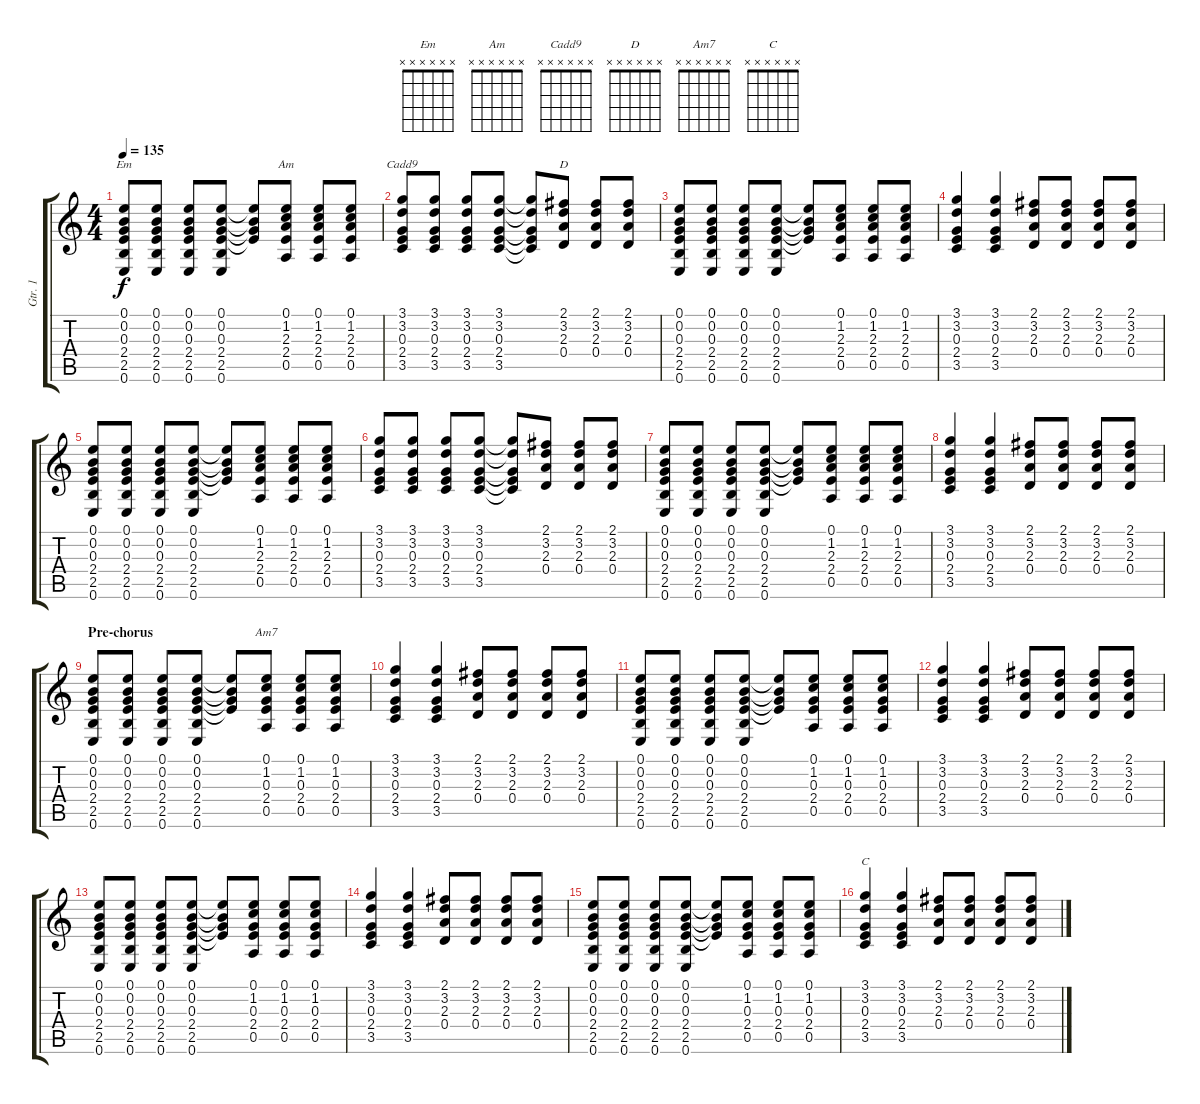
\track ("Gtr. 1" "Gtr. 1") {instrument acousticguitarsteel}
\staff {score tabs}
\tuning (E4 B3 G3 D3 A2 E2) {hide}
\chord ("Em" x x x x x x)
\chord ("Am" x x x x x x)
\chord ("Cadd9" x x x x x x)
\chord ("D" x x x x x x)
\chord ("Am7" x x x x x x)
\chord ("C" x x x x x x)
\ts (4 4)
\tempo 135
\clef g2
\ks c
(0.1 0.2 0.3 2.4 2.5 0.6).8{ch "Em" dy f} (0.1 0.2 0.3 2.4 2.5 0.6).8 (0.1 0.2 0.3 2.4 2.5 0.6).8 (0.1 0.2 0.3 2.4 2.5 0.6).8 (0.1{t} 0.2{t} 0.3{t} 2.4{t}).8 (0.1 1.2 2.3 2.4 0.5).8{ch "Am"} (0.1 1.2 2.3 2.4 0.5).8 (0.1 1.2 2.3 2.4 0.5).8 |
(3.1 3.2 0.3 2.4 3.5).8{ch "Cadd9"} (3.1 3.2 0.3 2.4 3.5).8 (3.1 3.2 0.3 2.4 3.5).8 (3.1 3.2 0.3 2.4 3.5).8 (3.1{t} 3.2{t} 0.3{t} 2.4{t} 3.5{t}).8 (2.1 3.2 2.3 0.4).8{ch "D"} (2.1 3.2 2.3 0.4).8 (2.1 3.2 2.3 0.4).8 |
(0.1 0.2 0.3 2.4 2.5 0.6).8 (0.1 0.2 0.3 2.4 2.5 0.6).8 (0.1 0.2 0.3 2.4 2.5 0.6).8 (0.1 0.2 0.3 2.4 2.5 0.6).8 (0.1{t} 0.2{t} 0.3{t} 2.4{t}).8 (0.1 1.2 2.3 2.4 0.5).8 (0.1 1.2 2.3 2.4 0.5).8 (0.1 1.2 2.3 2.4 0.5).8 |
(3.1 3.2 0.3 2.4 3.5).4 (3.1 3.2 0.3 2.4 3.5).4 (2.1 3.2 2.3 0.4).8 (2.1 3.2 2.3 0.4).8 (2.1 3.2 2.3 0.4).8 (2.1 3.2 2.3 0.4).8 |
(0.1 0.2 0.3 2.4 2.5 0.6).8 (0.1 0.2 0.3 2.4 2.5 0.6).8 (0.1 0.2 0.3 2.4 2.5 0.6).8 (0.1 0.2 0.3 2.4 2.5 0.6).8 (0.1{t} 0.2{t} 0.3{t} 2.4{t}).8 (0.1 1.2 2.3 2.4 0.5).8 (0.1 1.2 2.3 2.4 0.5).8 (0.1 1.2 2.3 2.4 0.5).8 |
(3.1 3.2 0.3 2.4 3.5).8 (3.1 3.2 0.3 2.4 3.5).8 (3.1 3.2 0.3 2.4 3.5).8 (3.1 3.2 0.3 2.4 3.5).8 (3.1{t} 3.2{t} 0.3{t} 2.4{t} 3.5{t}).8 (2.1 3.2 2.3 0.4).8 (2.1 3.2 2.3 0.4).8 (2.1 3.2 2.3 0.4).8 |
(0.1 0.2 0.3 2.4 2.5 0.6).8 (0.1 0.2 0.3 2.4 2.5 0.6).8 (0.1 0.2 0.3 2.4 2.5 0.6).8 (0.1 0.2 0.3 2.4 2.5 0.6).8 (0.1{t} 0.2{t} 0.3{t} 2.4{t}).8 (0.1 1.2 2.3 2.4 0.5).8 (0.1 1.2 2.3 2.4 0.5).8 (0.1 1.2 2.3 2.4 0.5).8 |
(3.1 3.2 0.3 2.4 3.5).4 (3.1 3.2 0.3 2.4 3.5).4 (2.1 3.2 2.3 0.4).8 (2.1 3.2 2.3 0.4).8 (2.1 3.2 2.3 0.4).8 (2.1 3.2 2.3 0.4).8 |
\section ("" "Pre-chorus")
(0.1 0.2 0.3 2.4 2.5 0.6).8 (0.1 0.2 0.3 2.4 2.5 0.6).8 (0.1 0.2 0.3 2.4 2.5 0.6).8 (0.1 0.2 0.3 2.4 2.5 0.6).8 (0.1{t} 0.2{t} 0.3{t} 2.4{t}).8 (0.1 1.2 0.3 2.4 0.5).8{ch "Am7"} (0.1 1.2 0.3 2.4 0.5).8 (0.1 1.2 0.3 2.4 0.5).8 |
(3.1 3.2 0.3 2.4 3.5).4 (3.1 3.2 0.3 2.4 3.5).4 (2.1 3.2 2.3 0.4).8 (2.1 3.2 2.3 0.4).8 (2.1 3.2 2.3 0.4).8 (2.1 3.2 2.3 0.4).8 |
(0.1 0.2 0.3 2.4 2.5 0.6).8 (0.1 0.2 0.3 2.4 2.5 0.6).8 (0.1 0.2 0.3 2.4 2.5 0.6).8 (0.1 0.2 0.3 2.4 2.5 0.6).8 (0.1{t} 0.2{t} 0.3{t} 2.4{t}).8 (0.1 1.2 0.3 2.4 0.5).8 (0.1 1.2 0.3 2.4 0.5).8 (0.1 1.2 0.3 2.4 0.5).8 |
(3.1 3.2 0.3 2.4 3.5).4 (3.1 3.2 0.3 2.4 3.5).4 (2.1 3.2 2.3 0.4).8 (2.1 3.2 2.3 0.4).8 (2.1 3.2 2.3 0.4).8 (2.1 3.2 2.3 0.4).8 |
(0.1 0.2 0.3 2.4 2.5 0.6).8 (0.1 0.2 0.3 2.4 2.5 0.6).8 (0.1 0.2 0.3 2.4 2.5 0.6).8 (0.1 0.2 0.3 2.4 2.5 0.6).8 (0.1{t} 0.2{t} 0.3{t} 2.4{t}).8 (0.1 1.2 0.3 2.4 0.5).8 (0.1 1.2 0.3 2.4 0.5).8 (0.1 1.2 0.3 2.4 0.5).8 |
(3.1 3.2 0.3 2.4 3.5).4 (3.1 3.2 0.3 2.4 3.5).4 (2.1 3.2 2.3 0.4).8 (2.1 3.2 2.3 0.4).8 (2.1 3.2 2.3 0.4).8 (2.1 3.2 2.3 0.4).8 |
(0.1 0.2 0.3 2.4 2.5 0.6).8 (0.1 0.2 0.3 2.4 2.5 0.6).8 (0.1 0.2 0.3 2.4 2.5 0.6).8 (0.1 0.2 0.3 2.4 2.5 0.6).8 (0.1{t} 0.2{t} 0.3{t} 2.4{t}).8 (0.1 1.2 0.3 2.4 0.5).8 (0.1 1.2 0.3 2.4 0.5).8 (0.1 1.2 0.3 2.4 0.5).8 |
(3.1 3.2 0.3 2.4 3.5).4{ch "C"} (3.1 3.2 0.3 2.4 3.5).4 (2.1 3.2 2.3 0.4).8 (2.1 3.2 2.3 0.4).8 (2.1 3.2 2.3 0.4).8 (2.1 3.2 2.3 0.4).8
